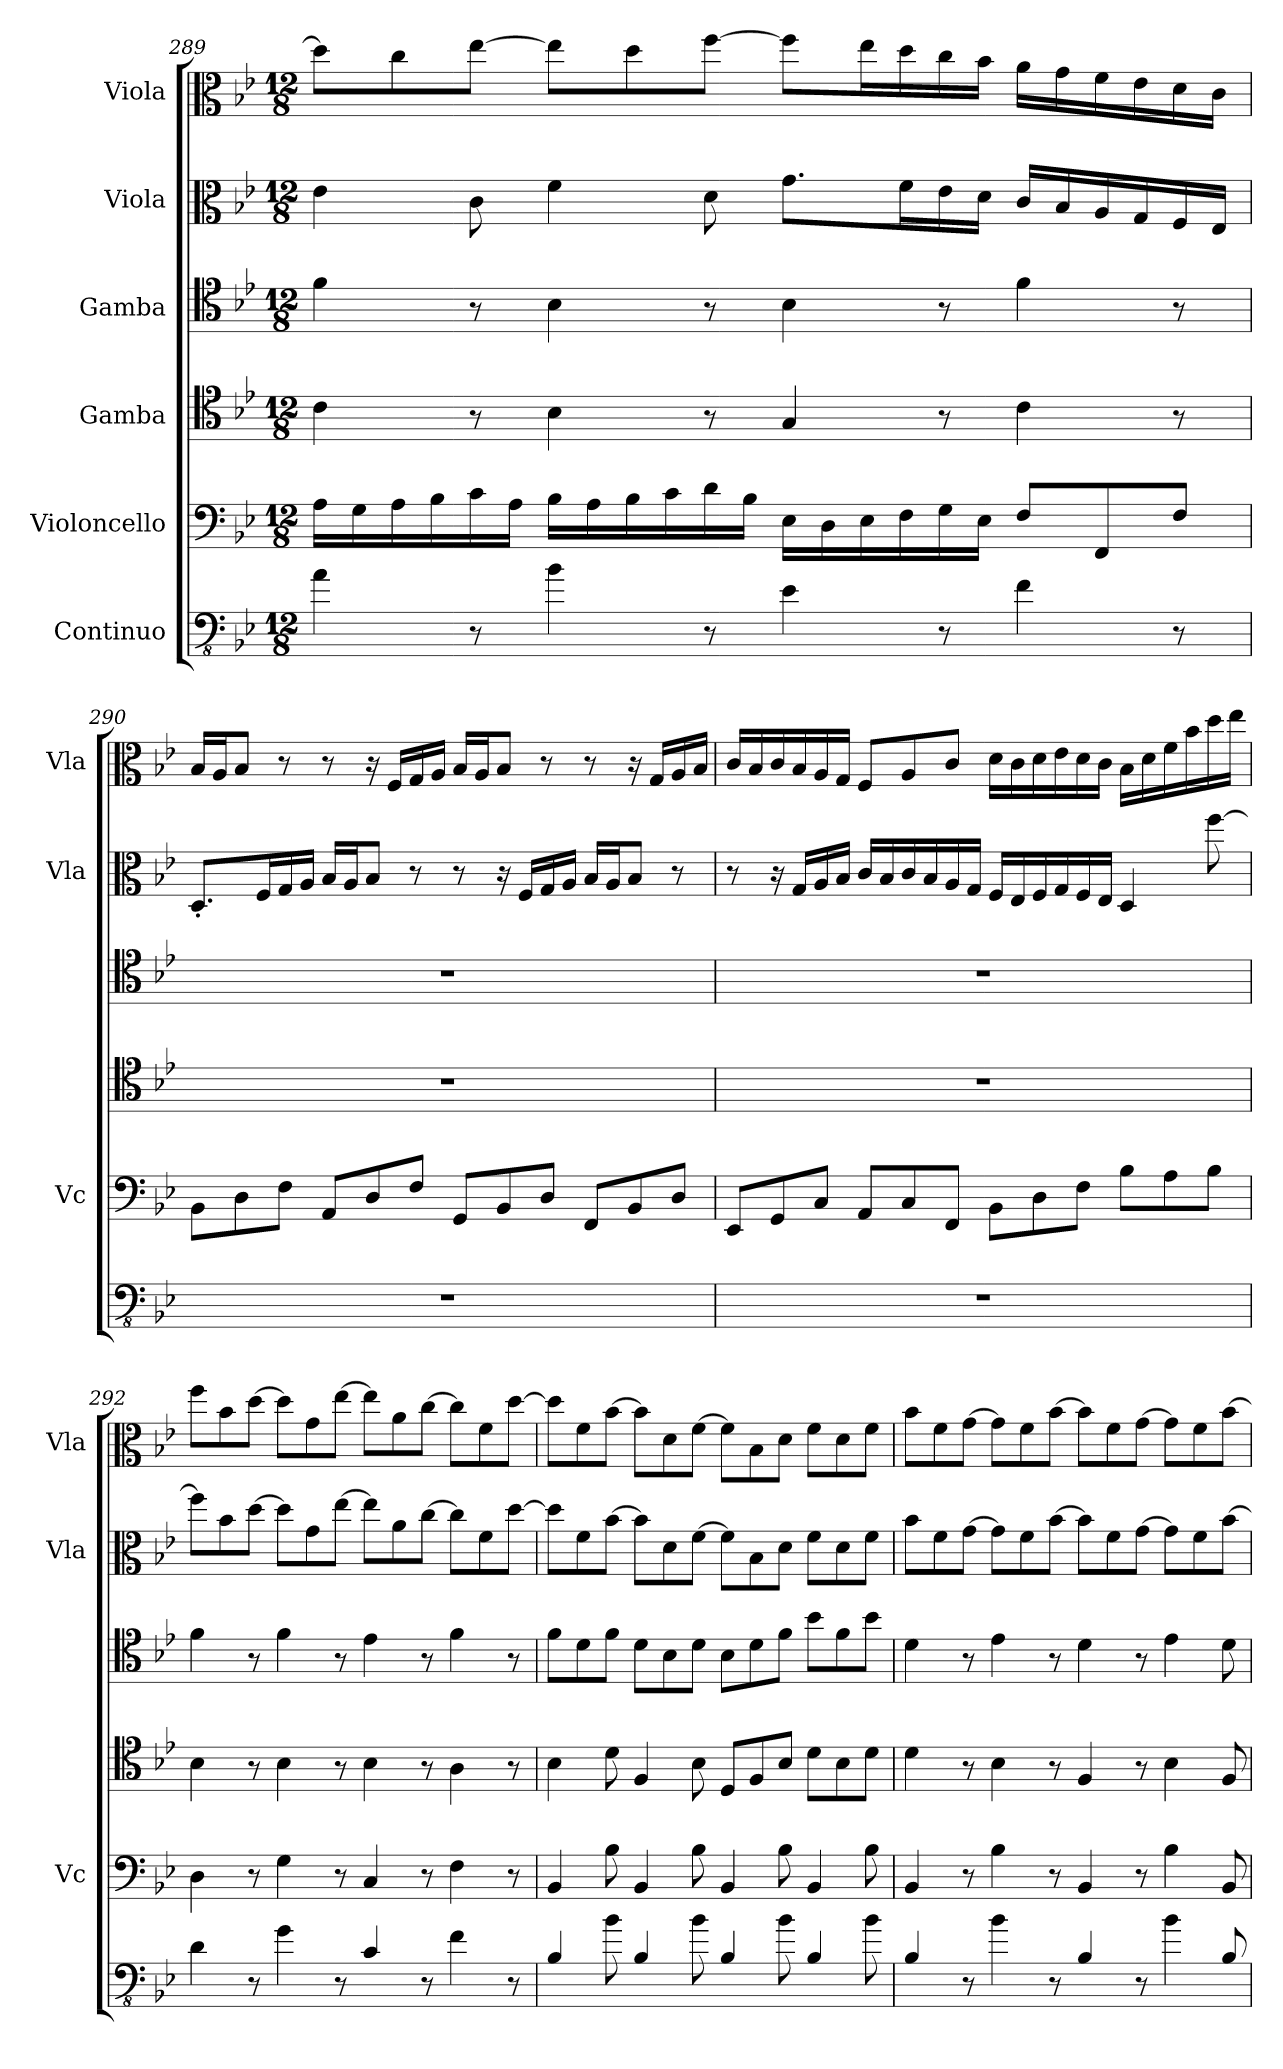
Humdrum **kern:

**kern	**kern	**kern	**kern	**kern	**kern
*part6	*part5	*part4	*part3	*part2	*part1
*staff6	*staff5	*staff4	*staff3	*staff2	*staff1
*I"Continuo	*I"Violoncello	*I"Gamba	*I"Gamba	*I"Viola	*I"Viola
*	*I'Vc	*	*	*I'Vla	*I'Vla
!!LO:PB:g=z
*clefFv4	*clefF4	*clefC4	*clefC4	*clefC3	*clefC3
*ITrd7c12	*	*	*	*	*
*k[b-e-]	*k[b-e-]	*k[b-e-]	*k[b-e-]	*k[b-e-]	*k[b-e-]
*M12/8	*M12/8	*M12/8	*M12/8	*M12/8	*M12/8
=289	=289	=289	=289	=289	=289
4AA\	16A\LL	4c\	4f\	4e-\	8dd\L]
.	16G\	.	.	.	.
.	16A\	.	.	.	8cc\
.	16B-\	.	.	.	.
8r	16c\	8r	8r	8c\	[8ee-\J
.	16A\JJ	.	.	.	.
4BB-\	16B-\LL	4B-\	4B-\	4f\	8ee-\L]
.	16A\	.	.	.	.
.	16B-\	.	.	.	8dd\
.	16c\	.	.	.	.
8r	16d\	8r	8r	8d\	[8ff\J
.	16B-\JJ	.	.	.	.
4EE-\	16E-\LL	4G/	4B-\	8.g\L	8ff\L]
.	16D\	.	.	.	.
.	16E-\	.	.	.	16ee-\L
.	16F\	.	.	16f\L	16dd\
8r	16G\	8r	8r	16e-\	16cc\
.	16E-\JJ	.	.	16d\JJ	16b-\JJ
4FF\	8F/L	4c\	4f\	16c/LL	16a\LL
.	.	.	.	16B-/	16g\
.	8FF/	.	.	16A/	16f\
.	.	.	.	16G/	16e-\
8r	8F/J	8r	8r	16F/	16d\
.	.	.	.	16E-/JJ	16c\JJ
!!LO:LB:g=z
=290	=290	=290	=290	=290	=290
1.r	8BB-\L	1.r	1.r	8.D'/L	16B-/LL
.	.	.	.	.	16A/J
.	8D\	.	.	.	8B-/J
.	.	.	.	16F/L	.
.	8F\J	.	.	16G/	8r
.	.	.	.	16A/JJ	.
.	8AA/L	.	.	16B-/LL	8r
.	.	.	.	16A/J	.
.	8D/	.	.	8B-/J	16r
.	.	.	.	.	16F/LL
.	8F/J	.	.	8r	16G/
.	.	.	.	.	16A/JJ
.	8GG/L	.	.	8r	16B-/LL
.	.	.	.	.	16A/J
.	8BB-/	.	.	16r	8B-/J
.	.	.	.	16F/LL	.
.	8D/J	.	.	16G/	8r
.	.	.	.	16A/JJ	.
.	8FF/L	.	.	16B-/LL	8r
.	.	.	.	16A/J	.
.	8BB-/	.	.	8B-/J	16r
.	.	.	.	.	16G/LL
.	8D/J	.	.	8r	16A/
.	.	.	.	.	16B-/JJ
!!LO:PB:g=z
=291	=291	=291	=291	=291	=291
1.r	8EE-/L	1.r	1.r	8r	16c/LL
.	.	.	.	.	16B-/
.	8GG/	.	.	16r	16c/
.	.	.	.	16G/LL	16B-/
.	8C/J	.	.	16A/	16A/
.	.	.	.	16B-/JJ	16G/JJ
.	8AA/L	.	.	16c/LL	8F/L
.	.	.	.	16B-/	.
.	8C/	.	.	16c/	8A/
.	.	.	.	16B-/	.
.	8FF/J	.	.	16A/	8c/J
.	.	.	.	16G/JJ	.
.	8BB-\L	.	.	16F/LL	16d\LL
.	.	.	.	16E-/	16c\
.	8D\	.	.	16F/	16d\
.	.	.	.	16G/	16e-\
.	8F\J	.	.	16F/	16d\
.	.	.	.	16E-/JJ	16c\JJ
.	8B-\L	.	.	4D/	16B-\LL
.	.	.	.	.	16d\
.	8A\	.	.	.	16f\
.	.	.	.	.	16b-\
.	8B-\J	.	.	[8ff\	16dd\
.	.	.	.	.	16ee-\JJ
=292	=292	=292	=292	=292	=292
4DD\	4D\	4B-\	4f\	8ff\L]	8ff\L
.	.	.	.	8b-\	8b-\
8r	8r	8r	8r	[8dd\J	[8dd\J
4GG\	4G\	4B-\	4f\	8dd\L]	8dd\L]
.	.	.	.	8g\	8g\
8r	8r	8r	8r	[8ee-\J	[8ee-\J
4CC/	4C/	4B-\	4e-\	8ee-\L]	8ee-\L]
.	.	.	.	8a\	8a\
8r	8r	8r	8r	[8cc\J	[8cc\J
4FF\	4F\	4A\	4f\	8cc\L]	8cc\L]
.	.	.	.	8f\	8f\
8r	8r	8r	8r	[8dd\J	[8dd\J
!!LO:LB:g=z
=293	=293	=293	=293	=293	=293
4BBB-/	4BB-/	4B-\	8f\L	8dd\L]	8dd\L]
.	.	.	8d\	8f\	8f\
8BB-\	8B-\	8d\	8f\J	[8b-\J	[8b-\J
4BBB-/	4BB-/	4F/	8d\L	8b-\L]	8b-\L]
.	.	.	8B-\	8d\	8d\
8BB-\	8B-\	8B-\	8d\J	[8f\J	[8f\J
4BBB-/	4BB-/	8D/L	8B-\L	8f\L]	8f\L]
.	.	8F/	8d\	8B-\	8B-\
8BB-\	8B-\	8B-/J	8f\J	8d\J	8d\J
4BBB-/	4BB-/	8d\L	8b-\L	8f\L	8f\L
.	.	8B-\	8f\	8d\	8d\
8BB-\	8B-\	8d\J	8b-\J	8f\J	8f\J
=294	=294	=294	=294	=294	=294
4BBB-/	4BB-/	4d\	4d\	8b-\L	8b-\L
.	.	.	.	8f\	8f\
8r	8r	8r	8r	[8g\J	[8g\J
4BB-\	4B-\	4B-\	4e-\	8g\L]	8g\L]
.	.	.	.	8f\	8f\
8r	8r	8r	8r	[8b-\J	[8b-\J
4BBB-/	4BB-/	4F/	4d\	8b-\L]	8b-\L]
.	.	.	.	8f\	8f\
8r	8r	8r	8r	[8g\J	[8g\J
4BB-\	4B-\	4B-\	4e-\	8g\L]	8g\L]
.	.	.	.	8f\	8f\
8BBB-/	8BB-/	8F/	8d\	[8b-\J	[8b-\J
=	=	=	=	=	=
*-	*-	*-	*-	*-	*-
